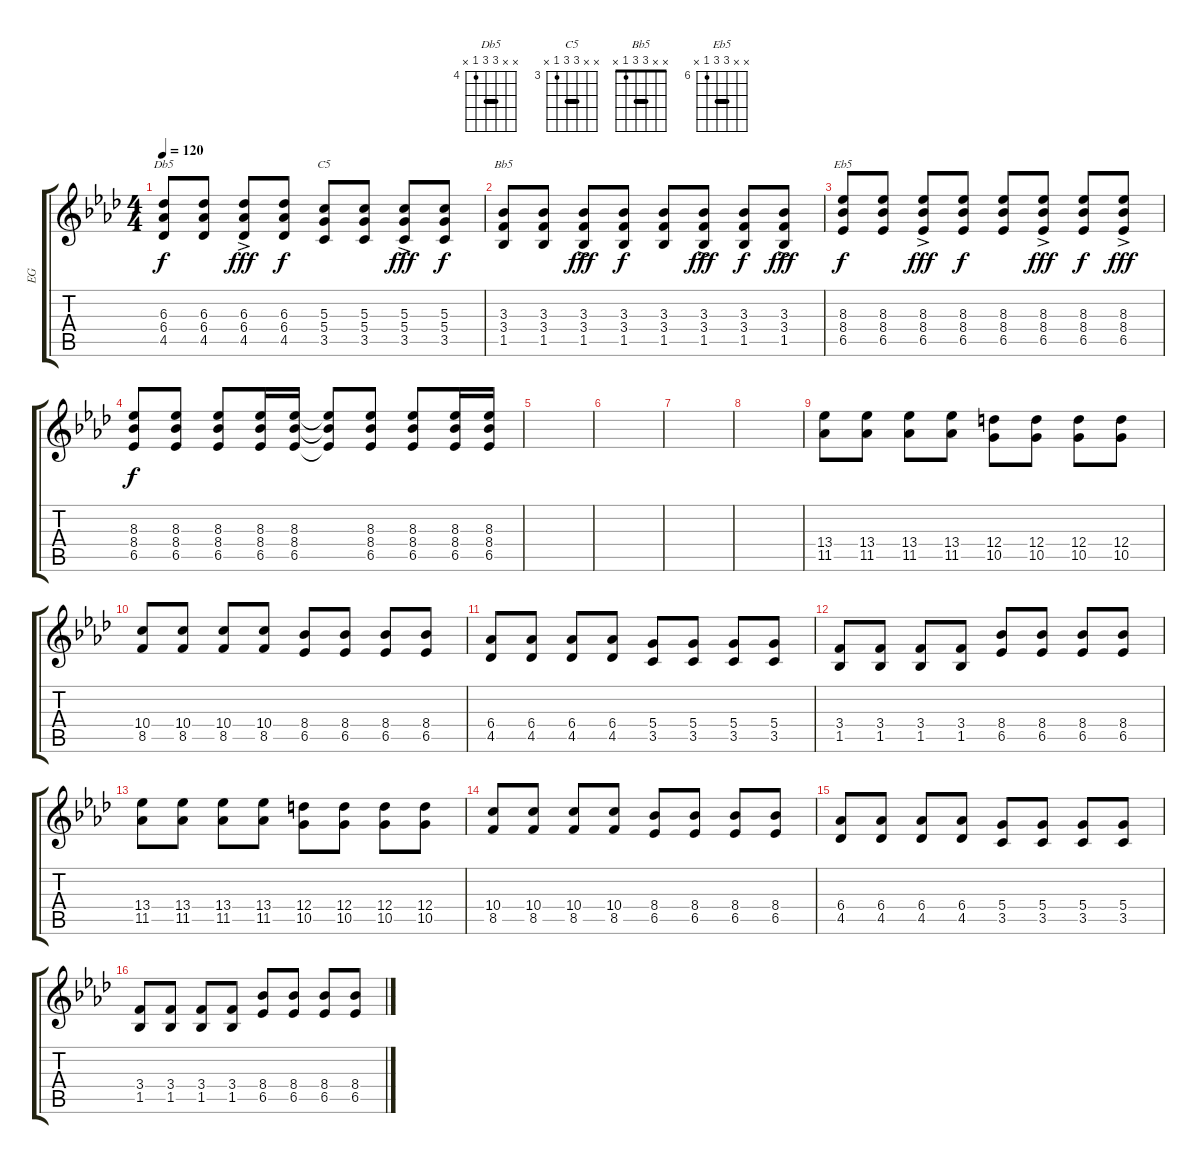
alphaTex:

\track ("EG" "EG") {instrument overdrivenguitar}
\staff {score tabs}
\tuning (E4 B3 G3 D3 A2 E2) {hide}
\chord ("Db5" x x 6 6 4 x) {firstfret 4 barre 6}
\chord ("C5" x x 5 5 3 x) {firstfret 3 barre 5}
\chord ("Bb5" x x 3 3 1 x) {barre 3}
\chord ("Eb5" x x 8 8 6 x) {firstfret 6 barre 8}
\ts (4 4)
\tempo 120
\clef g2
\ks ab
(6.3 6.4 4.5).8{ch "Db5" dy f} (6.3 6.4 4.5).8 (6.3{ac} 6.4{ac} 4.5{ac}).8{dy fff} (6.3 6.4 4.5).8{dy f} (5.3 5.4 3.5).8{ch "C5"} (5.3 5.4 3.5).8 (5.3{ac} 5.4{ac} 3.5{ac}).8{dy fff} (5.3 5.4 3.5).8{dy f} |
(3.3 3.4 1.5).8{ch "Bb5"} (3.3 3.4 1.5).8 (3.3{ac} 3.4{ac} 1.5{ac}).8{dy fff} (3.3 3.4 1.5).8{dy f} (3.3 3.4 1.5).8 (3.3{ac} 3.4{ac} 1.5{ac}).8{dy fff} (3.3 3.4 1.5).8{dy f} (3.3{ac} 3.4{ac} 1.5{ac}).8{dy fff} |
(8.3 8.4 6.5).8{ch "Eb5" dy f} (8.3 8.4 6.5).8 (8.3{ac} 8.4{ac} 6.5{ac}).8{dy fff} (8.3 8.4 6.5).8{dy f} (8.3 8.4 6.5).8 (8.3{ac} 8.4{ac} 6.5{ac}).8{dy fff} (8.3 8.4 6.5).8{dy f} (8.3{ac} 8.4{ac} 6.5{ac}).8{dy fff} |
(8.3 8.4 6.5).8{dy f} (8.3 8.4 6.5).8 (8.3 8.4 6.5).8 (8.3 8.4 6.5).16 (8.3 8.4 6.5).16 (8.3{t} 8.4{t} 6.5{t}).8 (8.3 8.4 6.5).8 (8.3 8.4 6.5).8 (8.3 8.4 6.5).16 (8.3 8.4 6.5).16 |
|
|
|
|
(13.4 11.5).8 (13.4 11.5).8 (13.4 11.5).8 (13.4 11.5).8 (12.4 10.5).8 (12.4 10.5).8 (12.4 10.5).8 (12.4 10.5).8 |
(10.4 8.5).8 (10.4 8.5).8 (10.4 8.5).8 (10.4 8.5).8 (8.4 6.5).8 (8.4 6.5).8 (8.4 6.5).8 (8.4 6.5).8 |
(6.4 4.5).8 (6.4 4.5).8 (6.4 4.5).8 (6.4 4.5).8 (5.4 3.5).8 (5.4 3.5).8 (5.4 3.5).8 (5.4 3.5).8 |
(3.4 1.5).8 (3.4 1.5).8 (3.4 1.5).8 (3.4 1.5).8 (8.4 6.5).8 (8.4 6.5).8 (8.4 6.5).8 (8.4 6.5).8 |
(13.4 11.5).8 (13.4 11.5).8 (13.4 11.5).8 (13.4 11.5).8 (12.4 10.5).8 (12.4 10.5).8 (12.4 10.5).8 (12.4 10.5).8 |
(10.4 8.5).8 (10.4 8.5).8 (10.4 8.5).8 (10.4 8.5).8 (8.4 6.5).8 (8.4 6.5).8 (8.4 6.5).8 (8.4 6.5).8 |
(6.4 4.5).8 (6.4 4.5).8 (6.4 4.5).8 (6.4 4.5).8 (5.4 3.5).8 (5.4 3.5).8 (5.4 3.5).8 (5.4 3.5).8 |
(3.4 1.5).8 (3.4 1.5).8 (3.4 1.5).8 (3.4 1.5).8 (8.4 6.5).8 (8.4 6.5).8 (8.4 6.5).8 (8.4 6.5).8
